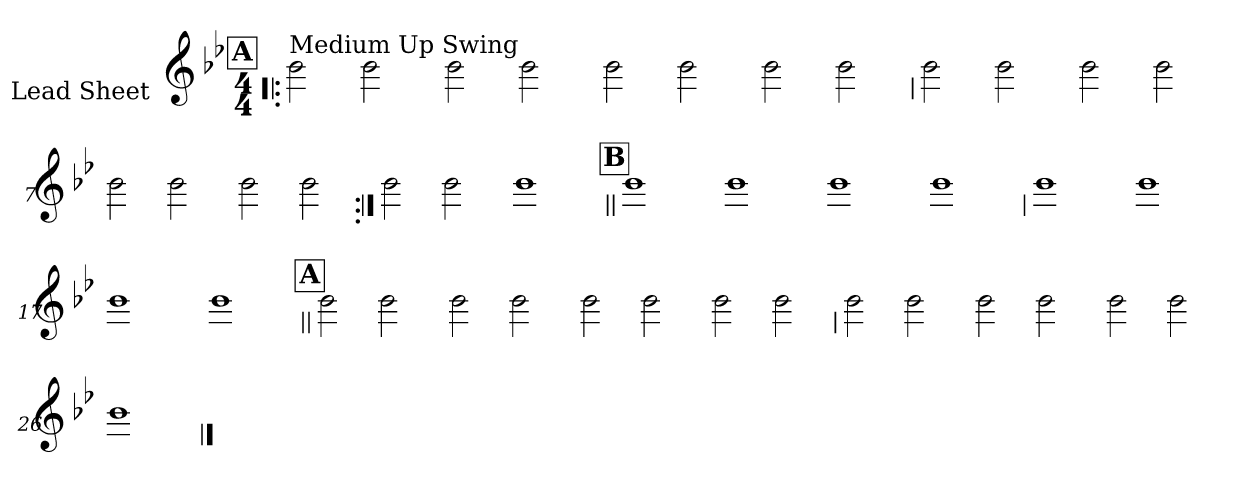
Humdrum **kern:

**kern
*part1
*staff1
*I"Lead Sheet
*stria0
*clefG2
*k[b-e-]
*B-:
*M4/4
!!LO:REH:place=s1:a:t=A
=1!|:
!LO:TX:a:t=Medium Up Swing
2b-
2b-
=2-
2b-
2b-
=3-
2b-
2b-
=4-
2b-
2b-
!!LO:LB:g=z
=5
2b-
2b-
=6-
2b-
2b-
=7-
2b-
2b-
=8-
2b-
2b-
!!LO:LB:g=z
=9:|!
2b-
2b-
=10-
1b-
!!LO:LB:g=z
!!LO:REH:place=s1:a:t=B
=11||
1b-
=12-
1b-
=13-
1b-
=14-
1b-
!!LO:LB:g=z
=15
1b-
=16-
1b-
=17-
1b-
=18-
1b-
!!LO:LB:g=z
!!LO:REH:place=s1:a:t=A
=19||
2b-
2b-
=20-
2b-
2b-
=21-
2b-
2b-
=22-
2b-
2b-
!!LO:LB:g=z
=23
2b-
2b-
=24-
2b-
2b-
=25-
2b-
2b-
=26-
1b-
==
*-
